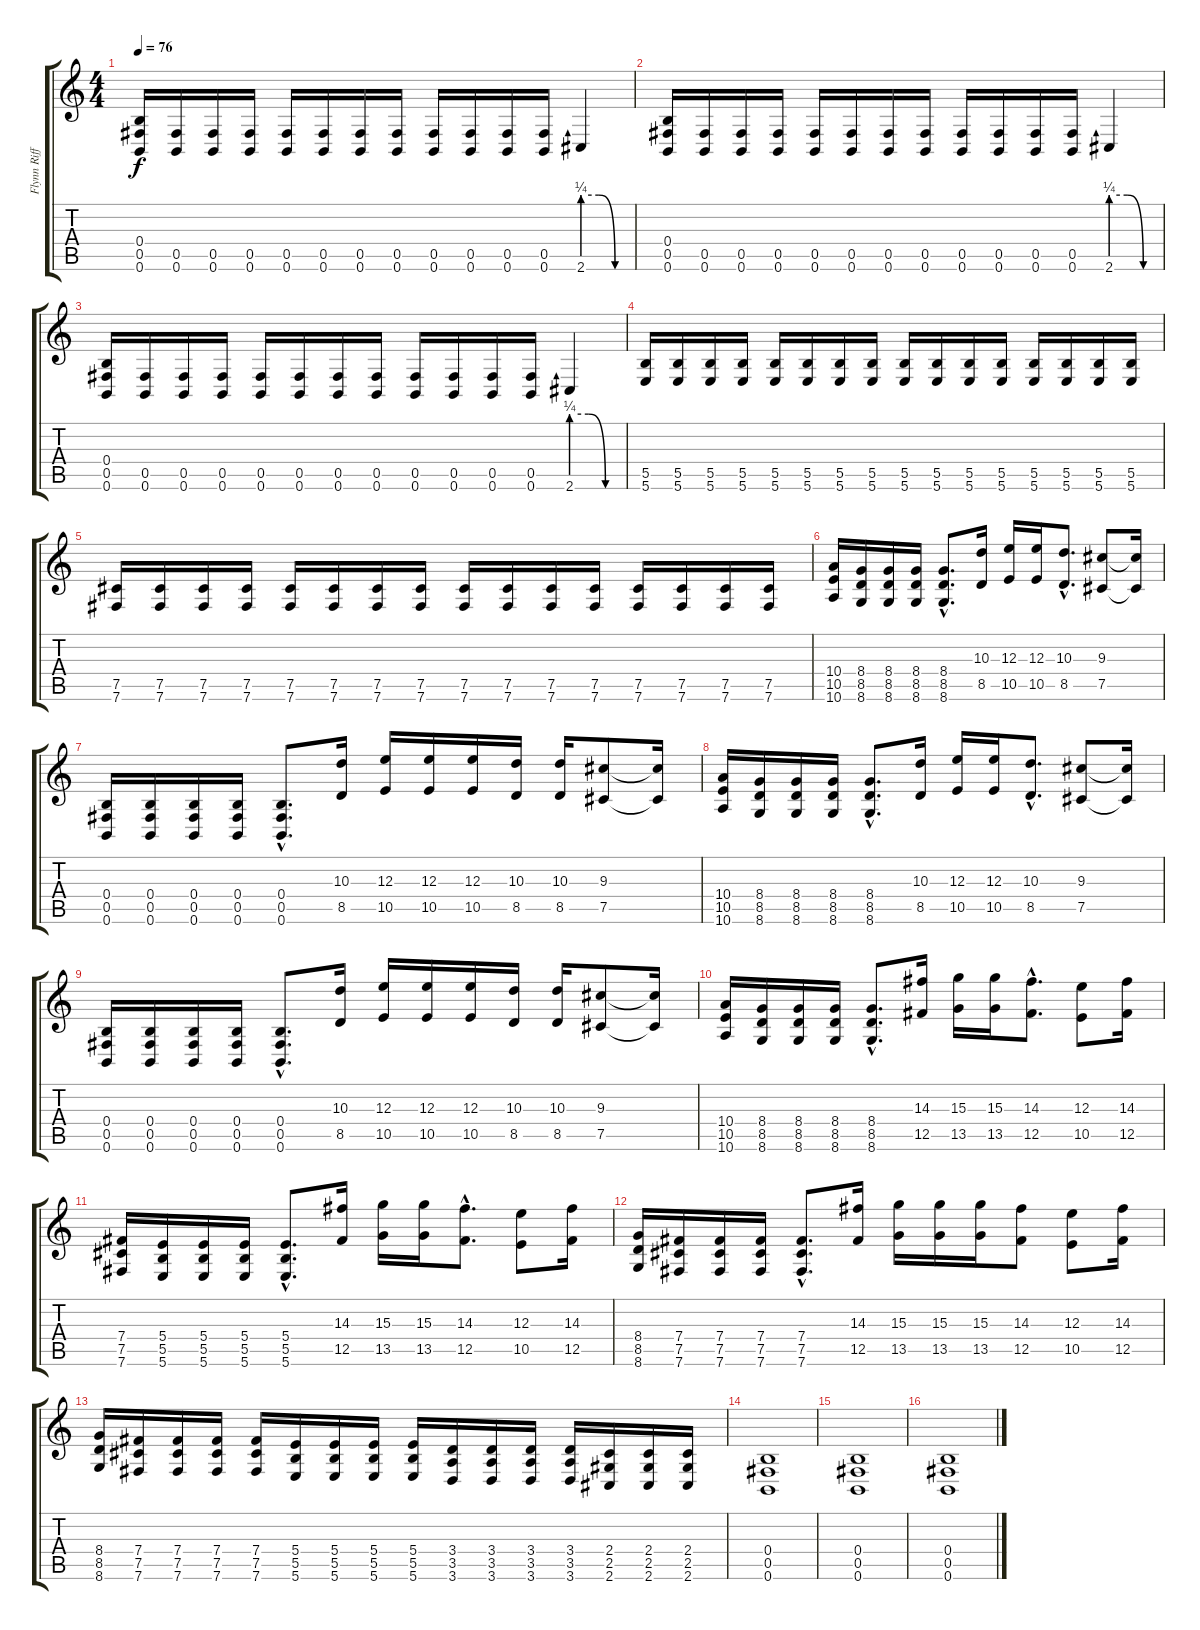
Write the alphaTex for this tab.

\track ("Flynn Riff" "Flynn Riff") {instrument distortionguitar}
\staff {score tabs}
\tuning (Db4 Ab3 E3 B2 Gb2 B1) {hide}
\ts (4 4)
\tempo 76
\clef g2
\ks c
(0.4 0.5 0.6).16{dy f} (0.5 0.6).16 (0.5 0.6).16 (0.5 0.6).16 (0.5 0.6).16 (0.5 0.6).16 (0.5 0.6).16 (0.5 0.6).16 (0.5 0.6).16 (0.5 0.6).16 (0.5 0.6).16 (0.5 0.6).16 2.6{be (custom 0 1 20 1 40 0 60 0)}.4 |
(0.4 0.5 0.6).16 (0.5 0.6).16 (0.5 0.6).16 (0.5 0.6).16 (0.5 0.6).16 (0.5 0.6).16 (0.5 0.6).16 (0.5 0.6).16 (0.5 0.6).16 (0.5 0.6).16 (0.5 0.6).16 (0.5 0.6).16 2.6{be (custom 0 1 20 1 40 0 60 0)}.4 |
(0.4 0.5 0.6).16 (0.5 0.6).16 (0.5 0.6).16 (0.5 0.6).16 (0.5 0.6).16 (0.5 0.6).16 (0.5 0.6).16 (0.5 0.6).16 (0.5 0.6).16 (0.5 0.6).16 (0.5 0.6).16 (0.5 0.6).16 2.6{be (custom 0 1 20 1 40 0 60 0)}.4 |
(5.5 5.6).16 (5.5 5.6).16 (5.5 5.6).16 (5.5 5.6).16 (5.5 5.6).16 (5.5 5.6).16 (5.5 5.6).16 (5.5 5.6).16 (5.5 5.6).16 (5.5 5.6).16 (5.5 5.6).16 (5.5 5.6).16 (5.5 5.6).16 (5.5 5.6).16 (5.5 5.6).16 (5.5 5.6).16 |
(7.5 7.6).16 (7.5 7.6).16 (7.5 7.6).16 (7.5 7.6).16 (7.5 7.6).16 (7.5 7.6).16 (7.5 7.6).16 (7.5 7.6).16 (7.5 7.6).16 (7.5 7.6).16 (7.5 7.6).16 (7.5 7.6).16 (7.5 7.6).16 (7.5 7.6).16 (7.5 7.6).16 (7.5 7.6).16 |
(10.4 10.5 10.6).16 (8.4 8.5 8.6).16 (8.4 8.5 8.6).16 (8.4 8.5 8.6).16 (8.4{hac} 8.5{hac} 8.6{hac}).8{d} (10.3 8.5).16 (12.3 10.5).16 (12.3 10.5).16 (10.3{hac} 8.5{hac}).8{d} (9.3 7.5).8 (9.3{t} 7.5{t}).16 |
(0.4 0.5 0.6).16 (0.4 0.5 0.6).16 (0.4 0.5 0.6).16 (0.4 0.5 0.6).16 (0.4{hac} 0.5{hac} 0.6{hac}).8{d} (10.3 8.5).16 (12.3 10.5).16 (12.3 10.5).16 (12.3 10.5).16 (10.3 8.5).16 (10.3 8.5).16 (9.3 7.5).8 (9.3{t} 7.5{t}).16 |
(10.4 10.5 10.6).16 (8.4 8.5 8.6).16 (8.4 8.5 8.6).16 (8.4 8.5 8.6).16 (8.4{hac} 8.5{hac} 8.6{hac}).8{d} (10.3 8.5).16 (12.3 10.5).16 (12.3 10.5).16 (10.3{hac} 8.5{hac}).8{d} (9.3 7.5).8 (9.3{t} 7.5{t}).16 |
(0.4 0.5 0.6).16 (0.4 0.5 0.6).16 (0.4 0.5 0.6).16 (0.4 0.5 0.6).16 (0.4{hac} 0.5{hac} 0.6{hac}).8{d} (10.3 8.5).16 (12.3 10.5).16 (12.3 10.5).16 (12.3 10.5).16 (10.3 8.5).16 (10.3 8.5).16 (9.3 7.5).8 (9.3{t} 7.5{t}).16 |
(10.4 10.5 10.6).16 (8.4 8.5 8.6).16 (8.4 8.5 8.6).16 (8.4 8.5 8.6).16 (8.4{hac} 8.5{hac} 8.6{hac}).8{d} (14.3 12.5).16 (15.3 13.5).16 (15.3 13.5).16 (14.3{hac} 12.5{hac}).8{d} (12.3 10.5).8 (14.3 12.5).16 |
(7.4 7.5 7.6).16 (5.4 5.5 5.6).16 (5.4 5.5 5.6).16 (5.4 5.5 5.6).16 (5.4{hac} 5.5{hac} 5.6{hac}).8{d} (14.3 12.5).16 (15.3 13.5).16 (15.3 13.5).16 (14.3{hac} 12.5{hac}).8{d} (12.3 10.5).8 (14.3 12.5).16 |
(8.4 8.5 8.6).16 (7.4 7.5 7.6).16 (7.4 7.5 7.6).16 (7.4 7.5 7.6).16 (7.4{hac} 7.5{hac} 7.6{hac}).8{d} (14.3 12.5).16 (15.3 13.5).16 (15.3 13.5).16 (15.3 13.5).16 (14.3 12.5).8 (12.3 10.5).8 (14.3 12.5).16 |
(8.4 8.5 8.6).16 (7.4 7.5 7.6).16 (7.4 7.5 7.6).16 (7.4 7.5 7.6).16 (7.4 7.5 7.6).16 (5.4 5.5 5.6).16 (5.4 5.5 5.6).16 (5.4 5.5 5.6).16 (5.4 5.5 5.6).16 (3.4 3.5 3.6).16 (3.4 3.5 3.6).16 (3.4 3.5 3.6).16 (3.4 3.5 3.6).16 (2.4 2.5 2.6).16 (2.4 2.5 2.6).16 (2.4 2.5 2.6).16 |
(0.4 0.5 0.6).1 |
(0.4 0.5 0.6).1 |
(0.4 0.5 0.6).1
